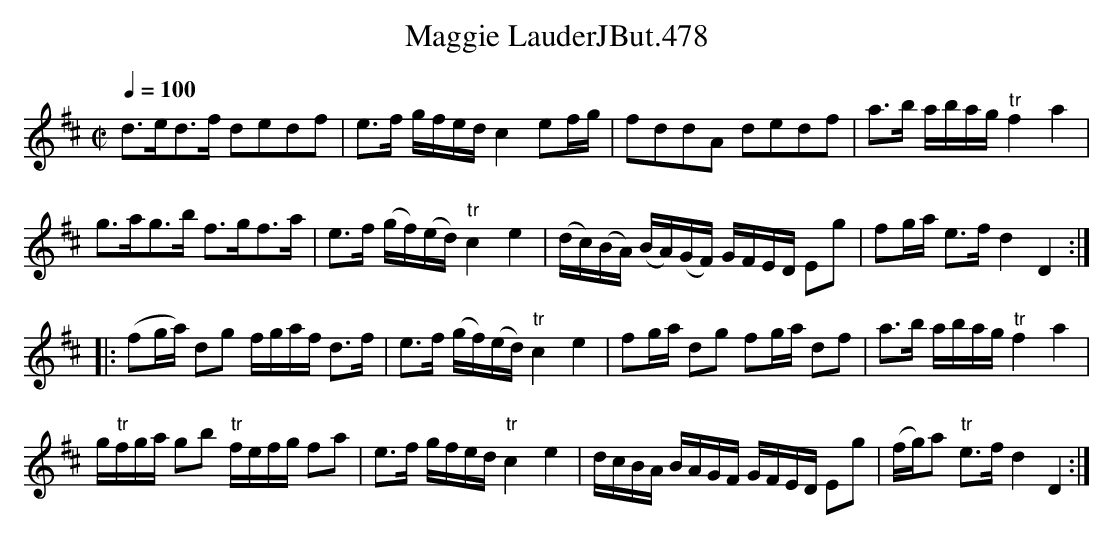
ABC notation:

X:1
T: Maggie LauderJBut.478
M:C|
L:1/8
Q:1/4=100
K:D
d>ed>f dedf|e>f g/f/e/d/c2ef/g/|fddA dedf|a>b a/b/a/g/ "tr" f2a2|
g>ag>b f>gf>a|e>f (g/f/)(e/d/)  "tr" c2e2|(d/c/)(B/A/) (B/A/)(G/F/) G/F/E/D/ Eg|fg/a/ e>fd2D2:|
|:(fg/a/) dg f/g/a/f/ d>f|e>f (g/f/)(e/d/)  "tr" c2e2|fg/a/ dg fg/a/ df|a>b a/b/a/g/ "tr" f2a2|
g/"tr"f/g/a/ gb  "tr"f/e/f/g/ fa|e>f g/f/e/d/  "tr"c2e2|d/c/B/A/ B/A/G/F/ G/F/E/D/ Eg|(f/g/)a "tr"e>f d2 D2:|
